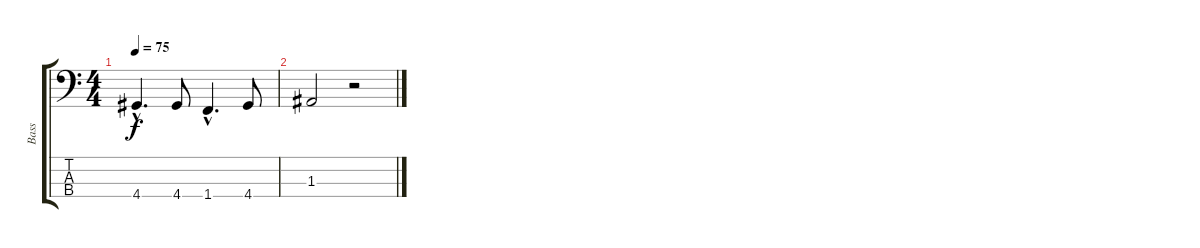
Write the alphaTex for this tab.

\track ("Bass" "Bass") {instrument electricbassfinger}
\staff {score tabs}
\tuning (G2 D2 A1 E1) {hide}
\ts (4 4)
\tempo 75
\clef f4
\ks c
4.4{hac}.4{d dy f} 4.4.8 1.4{hac}.4{d} 4.4.8 |
1.3.2 r.2
